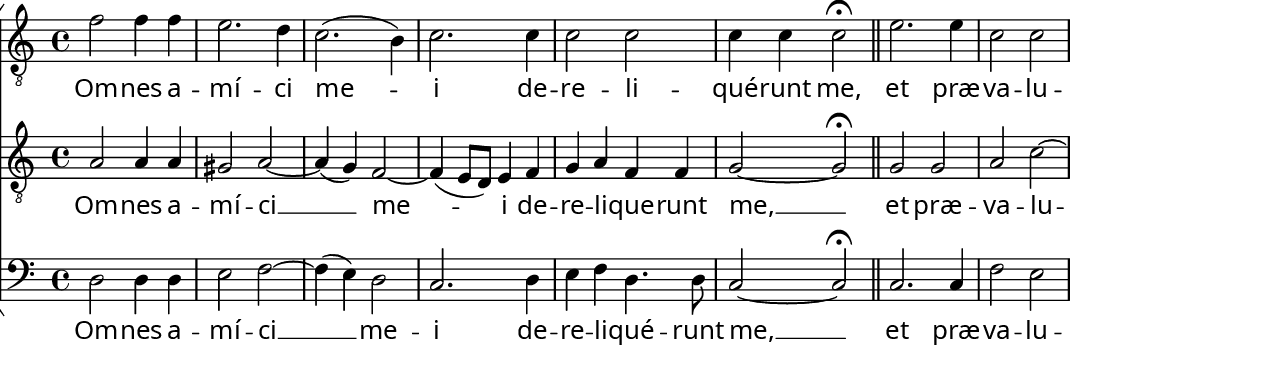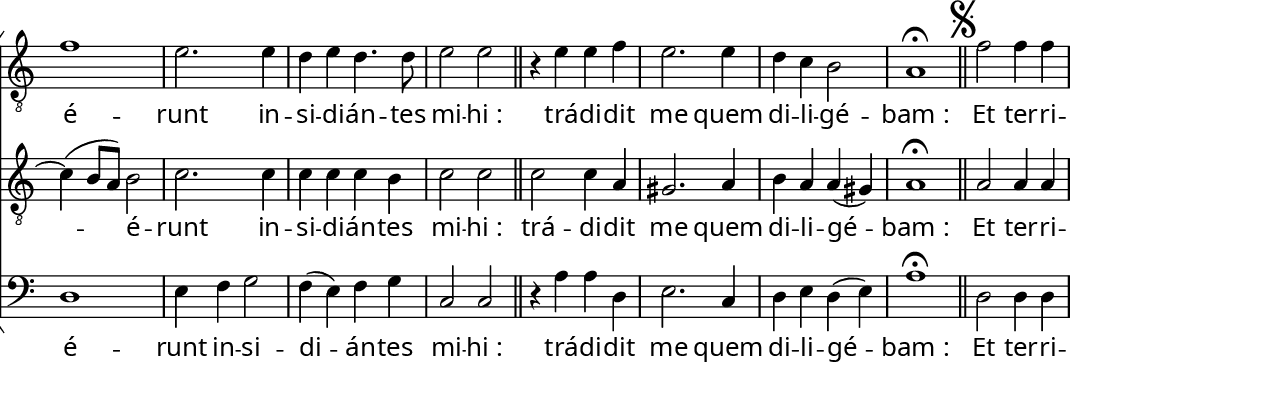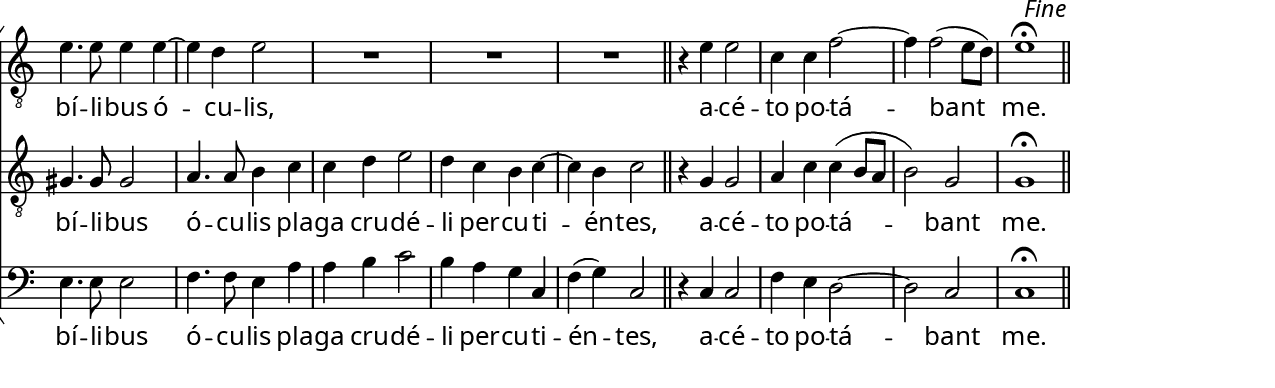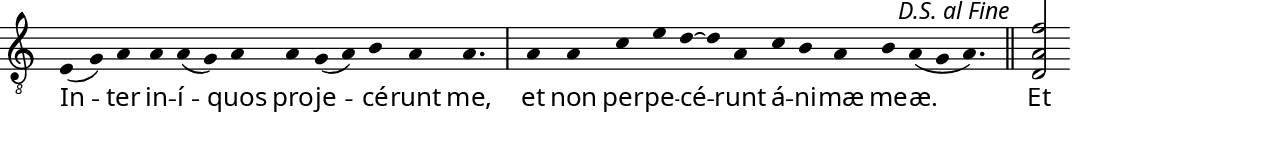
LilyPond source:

\header {
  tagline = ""
  composer = "Sean Connolly"
}
\include "english.ly"
\include "lilypond-book-preamble.ly"
\include "header.ly"

global = {
  \key c \major
  \time 4/4
}

sopMusic = \relative c' {
  \clef "treble_8"
  f2 f4 f | e2. d4 | c2.( b4) | c2. c4 | c2 c |
  c4 c c2\fermata \bar "||" e2. e4 | c2 c | f1 | e2. e4 | d e d4. d8 |
  e2 e \bar "||" r4 e e f | e2. e4 | d c b2 | a1\fermata \bar "||"
  \mark \markup { \musicglyph #"scripts.segno" }
  f'2 f4 f | e4. e8 e4 e ~ | e d e2 | R1 | R |
  R \bar "||" r4 e e2 | c4 c f2 ~ | f4 f2( e8 d8) | e1\fermata \bar "||"
    \override Score.RehearsalMark #'break-visibility = #begin-of-line-invisible
    \override Score.RehearsalMark #'self-alignment-X = #RIGHT
    \override Score . RehearsalMark #'font-shape = #'italic
    \override Score.RehearsalMark #'font-size = #0.5
    \mark "Fine"
}
sopWords = \lyricmode {
  \set fontSize = #0.5
  %\set vocalName = "2. "
  %\set shortVocalName = "2. "
  Om -- nes a -- mí -- ci | me -- i de -- re -- li -- qué -- runt me, | et præ -- | va -- lu -- é -- runt in -- si -- di -- án -- tes | mi -- hi_: trá -- di -- dit | me quem | di -- li -- gé -- bam_: | Et ter -- ri -- bí -- li -- bus ó -- cu -- lis, a -- cé -- to po -- tá -- bant | me.
}

altoMusic = \relative c' {
  \clef "treble_8"
  a2 a4 a | gs2 a2 ~ | a4( g) f2 ~ | f4( e8 d) e4 f | g a f f |
  g2 ~ g2\fermata \bar "||" g g | a c ~ | c4( b8 a) b2 | c2. c4 | c c c b |
  c2 c \bar "||" c c4 a | gs2. a4 | b a a( gs) | a1\fermata \bar "||"
  a2 a4 a | gs4. gs8 gs2 | a4. a8 b4 c | c d e2 | d4 c b c ~ |
  c b c2 \bar "||" r4 g g2 | a4 c c( b8 a | b2) g | g1\fermata \bar "||"
  \stemOff
  \cadenzaOn
  e4( g) a a a( g) a a g( a) b a a4. s8 \bar "|"
  s8 a4 a c e d ~ d a c b a b a( g a4.)
  s8
  \cadenzaOff \bar "||"
  \override Score.RehearsalMark #'break-visibility = #begin-of-line-invisible
    \override Score.RehearsalMark #'self-alignment-X = #RIGHT
    \override Score . RehearsalMark #'font-shape = #'italic
    \override Score.RehearsalMark #'font-size = #0.5
    \mark "D.S. al Fine"
  \stemOn
  s8 <d, a' f'>2
}

altoWords = \lyricmode {
  \set fontSize = #0.5
  Om -- nes a -- mí -- ci __ me -- i de -- re -- li -- que -- runt me, __ | et præ -- | va -- lu -- é -- runt in -- si -- di -- án -- tes | mi -- hi_: trá -- di -- dit | me quem | di -- li -- gé -- bam_: | Et ter -- ri -- bí -- li -- bus ó -- cu -- lis pla -- ga cru -- dé -- li per -- cu -- ti -- én -- tes,
  a -- cé -- to po -- tá -- bant | me. \break
  In -- ter in -- í -- quos pro -- je -- cé -- runt me, et non per -- pe -- cé -- runt á -- ni -- mæ me -- æ.
  Et
}

bassMusic = \relative c {
  \clef bass
  d2 d4 d | e2 f2 ~ f4( e) d2 | c2. d4 | e f d4. d8 |
  c2 ~ c\fermata \bar "||" c2. c4 | f2 e | d1 | e4 f g2 | f4( e) f g |
  c,2 c \bar "||" r4 a'4 a d, | e2. c4 | d e d( e) | a1\fermata \bar "||"
  d,2 d4 d | e4. e8 e2 | f4. f8 e4 a | a b c2 | b4 a g c, |
  f( g) c,2 \bar "||" r4 c c2 | f4 e d2 ~ | d c | c1\fermata \bar "||"
}

bassWords = \lyricmode {
  \set fontSize = #0.5
  Om -- nes a -- mí -- ci __ me -- i de -- re -- li -- qué -- runt me, __ | et præ -- | va -- lu -- é -- runt in -- si -- di -- án -- tes | mi -- hi_: trá -- di -- dit | me quem | di -- li -- gé -- bam_: | Et ter -- ri -- bí -- li -- bus ó -- cu -- lis pla -- ga cru -- dé -- li per -- cu -- ti -- én -- tes,
  a -- cé -- to po -- tá -- bant | me.
}

chantMusic = \relative c {
  \clef "treble_8"
  \stemOff
  \cadenzaOn
  e4( g) a a a( g) a a g( a) b a a4. s8 \bar "|"
  s8 a4 a c e d ~ d a c b a b a( g a4.)
  s8
  \cadenzaOff \bar "||"
  \override Score.RehearsalMark #'break-visibility = #begin-of-line-invisible
    \override Score.RehearsalMark #'self-alignment-X = #RIGHT
    \override Score . RehearsalMark #'font-shape = #'italic
    \override Score.RehearsalMark #'font-size = #0.5
    \mark "D.S. al Fine"
  \stemOn
  s8 <d, a' f'>2
}


chantWords = \lyricmode {
  In -- ter in -- í -- quos pro -- je -- cé -- runt me, et non per -- pe -- cé -- runt á -- ni -- mæ me -- æ.
  Et
}

%altoWords = \lyricmode {
%  \override StanzaNumber #'font-name = #"Garamond Premier Pro"
%  \override LyricText #'font-name = #"Garamond Premier Pro"
%}

\score {
  \new ChoirStaff <<
%    \new Lyrics = "sopranos"
    \new Staff = "women" <<
      \new Voice = "sopranos"{
%        \voiceOne
        << \global \sopMusic >>
      }
%      \new Voice = "altos" {
%        \voiceTwo
%        << \global \altoMusic >>
%      }
    >>
    \new Lyrics = "sopranos"

    \new Staff = "women2" <<
      \new Voice = "altos" {
%        \voiceTwo
        << \global \altoMusic >>
      }
    >>
    \new Lyrics = "altos"
    
    \new Staff = "men" <<
      %\new Lyrics = "bass"
      \new Voice = "bass" {
%        \voiceOne
        << \global \bassMusic >>
      }
    >>
    \context Lyrics = "sopranos" \lyricsto "sopranos" \sopWords
    \context Lyrics = "altos" \lyricsto "altos" \altoWords
    \context Lyrics = "bass" \lyricsto "bass" \bassWords
  >>
  \layout {
    \context {
      \Staff
    }
  }
}

%\score {
%  \new Staff \with { \remove "Time_signature_engraver" } <<
%    \global
%    \new Voice = "chant" \chantMusic
%    \new Lyrics = "chant" \lyricsto chant \chantWords
%  >>
%}
